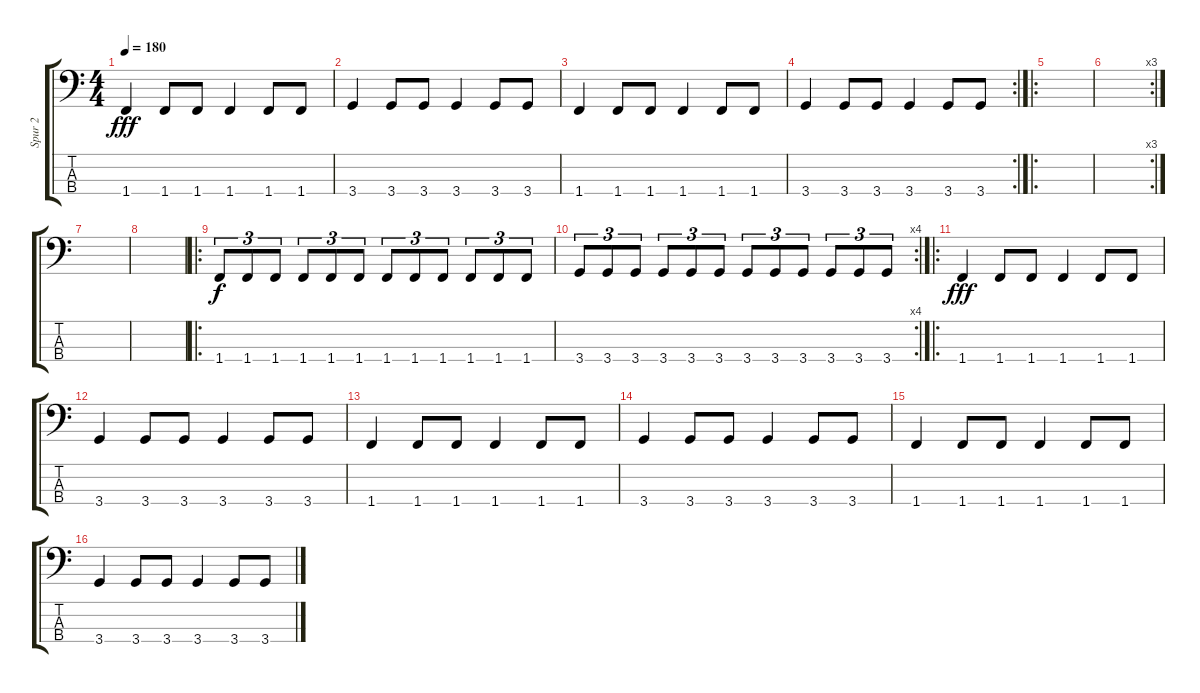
\track ("Spur 2" "Spur 2") {instrument electricbassfinger}
\staff {score tabs}
\tuning (G2 D2 A1 E1) {hide}
\ts (4 4)
\tempo 180
\clef f4
\ks c
1.4.4{dy fff} 1.4.8 1.4.8 1.4.4 1.4.8 1.4.8 |
3.4.4 3.4.8 3.4.8 3.4.4 3.4.8 3.4.8 |
1.4.4 1.4.8 1.4.8 1.4.4 1.4.8 1.4.8 |
\rc 2
3.4.4 3.4.8 3.4.8 3.4.4 3.4.8 3.4.8 |
\ro
|
\rc 3
|
|
|
\ro
1.4.8{tu (3 2) dy f} 1.4.8{tu (3 2)} 1.4.8{tu (3 2)} 1.4.8{tu (3 2)} 1.4.8{tu (3 2)} 1.4.8{tu (3 2)} 1.4.8{tu (3 2)} 1.4.8{tu (3 2)} 1.4.8{tu (3 2)} 1.4.8{tu (3 2)} 1.4.8{tu (3 2)} 1.4.8{tu (3 2)} |
\rc 4
3.4.8{tu (3 2)} 3.4.8{tu (3 2)} 3.4.8{tu (3 2)} 3.4.8{tu (3 2)} 3.4.8{tu (3 2)} 3.4.8{tu (3 2)} 3.4.8{tu (3 2)} 3.4.8{tu (3 2)} 3.4.8{tu (3 2)} 3.4.8{tu (3 2)} 3.4.8{tu (3 2)} 3.4.8{tu (3 2)} |
\ro
1.4.4{dy fff} 1.4.8 1.4.8 1.4.4 1.4.8 1.4.8 |
3.4.4 3.4.8 3.4.8 3.4.4 3.4.8 3.4.8 |
1.4.4 1.4.8 1.4.8 1.4.4 1.4.8 1.4.8 |
3.4.4 3.4.8 3.4.8 3.4.4 3.4.8 3.4.8 |
1.4.4 1.4.8 1.4.8 1.4.4 1.4.8 1.4.8 |
3.4.4 3.4.8 3.4.8 3.4.4 3.4.8 3.4.8
